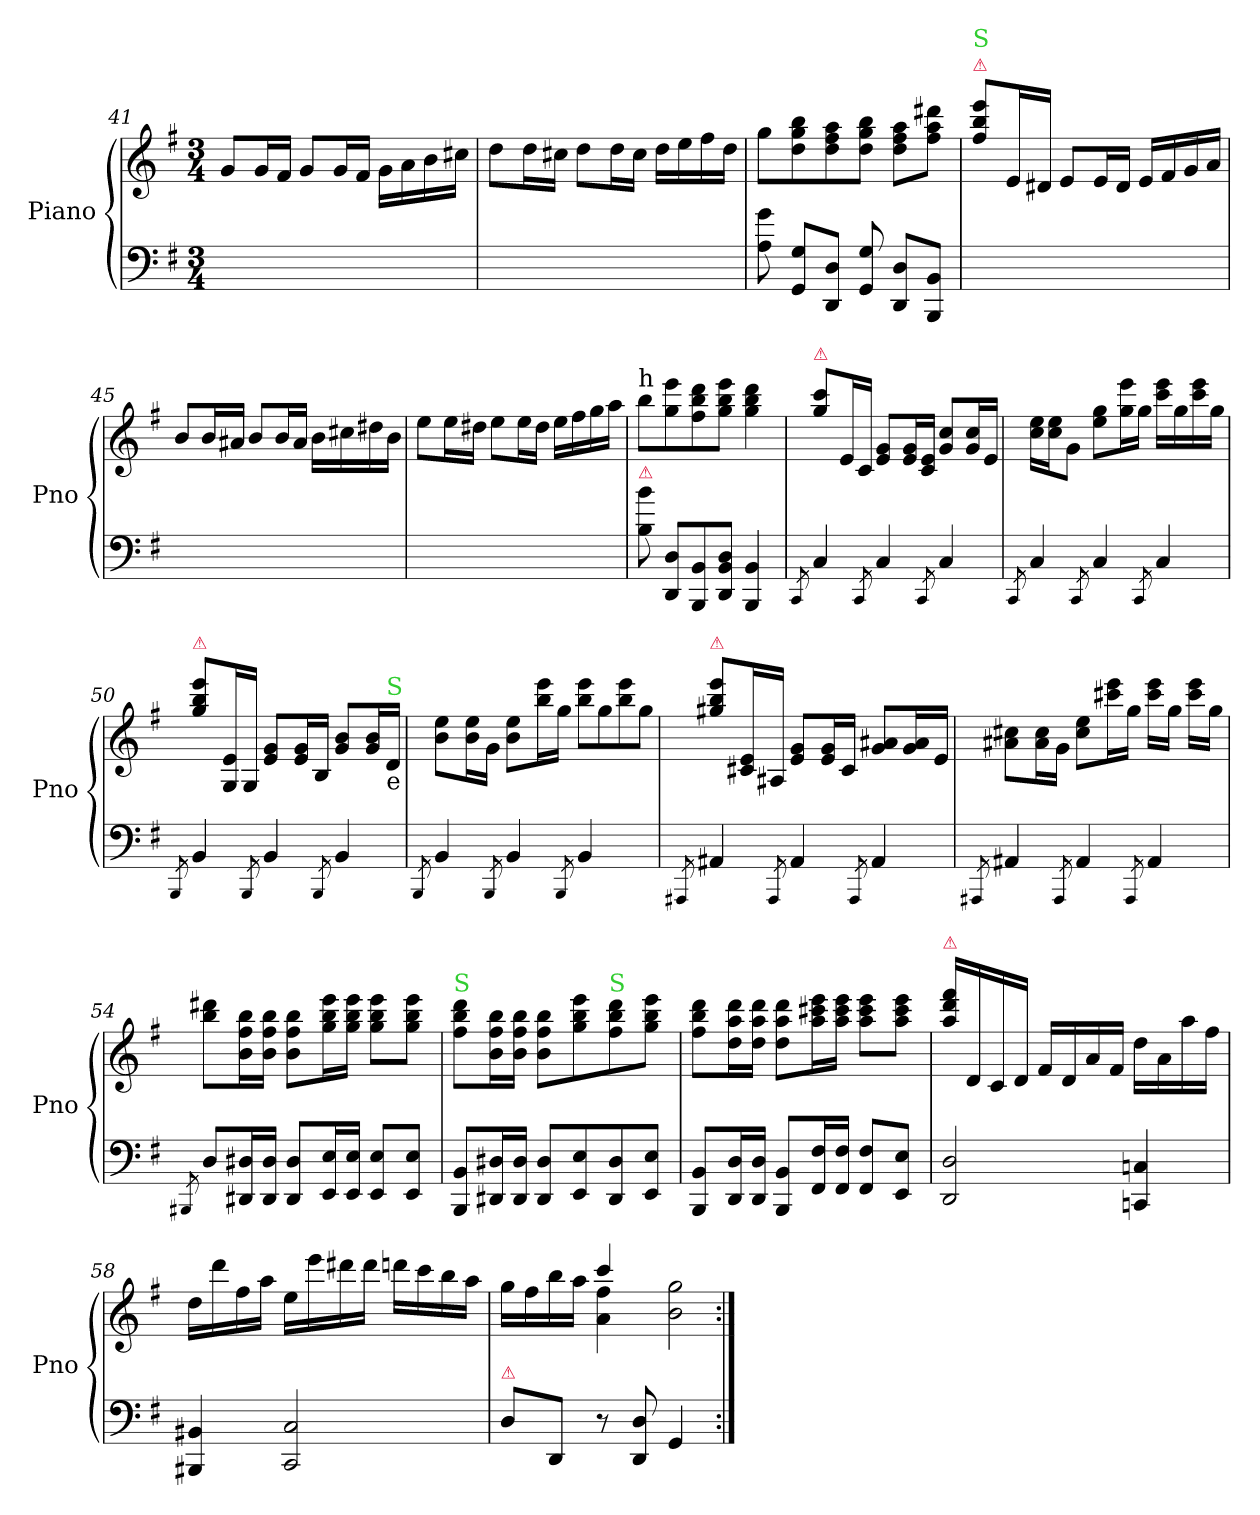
**kern	**kern
*part1	*part1
*staff2	*staff1
*I"Piano	*
*I'Pno	*
*clefF4	*clefG2
*k[f#]	*k[f#]
*M3/4	*M3/4
=41	=41
2.ryy	8g/L
.	16g/L
.	16f#/JJ
.	8g/L
.	16g/L
.	16f#/JJ
.	16g\LL
.	16a\
.	16b\
.	16cc#X\JJ
=42	=42
2.ryy	8dd\L
.	16dd\L
.	16cc#X\JJ
.	8dd\L
.	16dd\L
.	16cc#\JJ
.	16dd\LL
.	16ee\
.	16ff#\
.	16dd\JJ
=43	=43
8A\ 8g\	8gg\L
8GG/ 8G/L	8dd\ 8gg\ 8bb\
8DD/ 8D/J	8dd\ 8ff#\ 8aa\
8GG/ 8G/	8dd\ 8gg\ 8bb\J
8DD/ 8D/L	8dd\ 8ff#\ 8aa\L
8BBB/ 8BB/J	8ff#\ 8aa\ 8ddd#X\J
=44	=44
!	!LO:TX:a:color=crimson:t=⚠
!	!LO:TX:a:color=limegreen:t=S
2.ryy	8ff#\ 8bb\ 8eee\L
.	16e/L
.	16d#X/JJ
.	8e/L
.	16e/L
.	16d#/JJ
.	16e/LL
.	16f#/
.	16g/
.	16a/JJ
=45	=45
2.ryy	8b/L
.	16b/L
.	16a#X/JJ
.	8b/L
.	16b/L
.	16a#/JJ
.	16b\LL
.	16cc#X\
.	16dd#X\
.	16b\JJ
=46	=46
2.ryy	8ee\L
.	16ee\L
.	16dd#X\JJ
.	8ee\L
.	16ee\L
.	16dd#\JJ
.	16ee\LL
.	16ff#\
.	16gg\
.	16aa\JJ
=47	=47
!	!LO:TX:a:t=h
!LO:TX:a:color=crimson:t=⚠	!
8B\ 8b\	8bb\L
8DD/ 8D/L	8gg\ 8eee\
8BBB/ 8BB/	8ff#\ 8bb\ 8ddd\
8DD/ 8BB/ 8D/J	8gg\ 8bb\ 8eee\J
4BBB/ 4BB/	4gg\ 4bb\ 4ddd\
=48	=48
8qCC/	.
!	!LO:TX:a:color=crimson:t=⚠
4C/	8gg\ 8ccc\L
.	16e/L
.	16c/JJ
8qCC/	.
4C/	8e/ 8g/L
.	16e/ 16g/L
.	16c/ 16e/JJ
8qCC/	.
4C/	8g/ 8cc/L
.	16g/ 16cc/L
.	16e/JJ
=49	=49
8qCC/	.
4C/	16cc\ 16ee\LL
.	16cc\ 16ee\J
.	8g\J
8qCC/	.
4C/	8ee\ 8gg\L
.	16gg\ 16eee\L
.	16gg\JJ
8qCC/	.
4C/	16ccc\ 16eee\LL
.	16gg\
.	16ccc\ 16eee\
.	16gg\JJ
=50	=50
8qBBB/	.
!	!LO:TX:a:color=crimson:t=⚠
4BB/	8gg\ 8bb\ 8eee\L
.	16G/ 16e/L
.	16G/JJ
8qBBB/	.
4BB/	8e/ 8g/L
.	16e/ 16g/L
.	16B/JJ
8qBBB/	.
4BB/	8g/ 8b/L
.	16g/ 16b/L
!	!LO:TX:b:t=e
!	!LO:TX:a:color=limegreen:t=S
.	16d/JJ
=51	=51
8qBBB/	.
4BB/	8b\ 8ee\L
.	16b\ 16ee\L
.	16g\JJ
8qBBB/	.
4BB/	8b\ 8ee\L
.	16bb\ 16eee\L
.	16gg\JJ
8qBBB/	.
!	!LO:N:vis=8
4BB/	16bb\ 16eee\L
!	!LO:N:vis=8
.	16gg\
!	!LO:N:vis=8
.	16bb\ 16eee\
!	!LO:N:vis=8
.	16gg\J
=52	=52
8qAAA#X/	.
!	!LO:TX:a:color=crimson:t=⚠
4AA#X/	8gg#X\ 8bb\ 8eee\L
.	16c#X/ 16e/L
.	16A#X/JJ
8qAAA#/	.
4AA#/	8e/ 8g/L
.	16e/ 16g/L
.	16c#/JJ
8qAAA#/	.
4AA#/	8g/ 8a#X/L
.	16g/ 16a#/L
.	16e/JJ
=53	=53
8qAAA#X/	.
4AA#X/	8a#X\ 8cc#X\L
.	16a#\ 16cc#\L
.	16g\JJ
8qAAA#/	.
4AA#/	8cc#\ 8ee\L
.	16ccc#X\ 16eee\L
.	16gg\JJ
8qAAA#/	.
4AA#/	16ccc#\ 16eee\LL
.	16gg\JJ
.	16ccc#\ 16eee\LL
.	16gg\JJ
=54	=54
8qBBB#X/	.
8D/L	8bb\ 8ddd#X\L
16DD#X/ 16D#X/L	16b\ 16ff#\ 16bb\L
16DD#/ 16D#/JJ	16b\ 16ff#\ 16bb\JJ
8DD#/ 8D#/L	8b\ 8ff#\ 8bb\L
16EE/ 16E/L	16gg\ 16bb\ 16eee\L
16EE/ 16E/JJ	16gg\ 16bb\ 16eee\JJ
8EE/ 8E/L	8gg\ 8bb\ 8eee\L
8EE/ 8E/J	8gg\ 8bb\ 8eee\J
=55	=55
!	!LO:TX:a:color=limegreen:t=S
8BBB/ 8BB/L	8ff#\ 8bb\ 8ddd\L
16DD#X/ 16D#X/L	16b\ 16ff#\ 16bb\L
16DD#/ 16D#/JJ	16b\ 16ff#\ 16bb\JJ
8DD#/ 8D#/L	8b\ 8ff#\ 8bb\L
8EE/ 8E/	8gg\ 8bb\ 8eee\
!	!LO:TX:a:color=limegreen:t=S
8DD#/ 8D#/	8ff#\ 8bb\ 8ddd\
8EE/ 8E/J	8gg\ 8bb\ 8eee\J
=56	=56
8BBB/ 8BB/L	8ff#\ 8bb\ 8ddd\L
16DD/ 16D/L	16dd\ 16aa\ 16ddd\L
16DD/ 16D/JJ	16dd\ 16aa\ 16ddd\JJ
8BBB/ 8BB/L	8dd\ 8aa\ 8ddd\L
16FF#/ 16F#/L	16aa\ 16ccc#X\ 16eee\L
16FF#/ 16F#/JJ	16aa\ 16ccc#\ 16eee\JJ
8FF#/ 8F#/L	8aa\ 8ccc#\ 8eee\L
8EE/ 8E/J	8aa\ 8ccc#\ 8eee\J
=57	=57
!	!LO:TX:a:color=crimson:t=⚠
2DD/ 2D/	16aa\ 16ddd\ 16fff#\LL
.	16d/
.	16c/
.	16d/JJ
.	16f#/LL
.	16d/
.	16a/
.	16f#/JJ
4CCn/ 4Cn/	16dd\LL
.	16a\
.	16aa\
.	16ff#\JJ
=58	=58
4BBB#X/ 4BB#X/	16dd\LL
.	16ddd\
.	16ff#\
.	16aa\JJ
2CC/ 2C/	16ee\LL
.	16eee\
.	16ddd#X\
.	16ddd#\JJ
.	16dddn\LL
.	16ccc\
.	16bb\
.	16aa\JJ
=59	=59
*	*^
!LO:TX:a:color=crimson:t=⚠	!	!
8D\L	16gg\LL	4ryy
.	16ff#\	.
8DD/J	16bb\	.
.	16aa\JJ	.
8r	4ccc/	4a\ 4ff#\
8DD/ 8D/	.	.
!	!LO:N:vis=2	!
4GG/	4b\ 4gg\	4ryy
*	*v	*v
=:|!	=:|!
*-	*-
